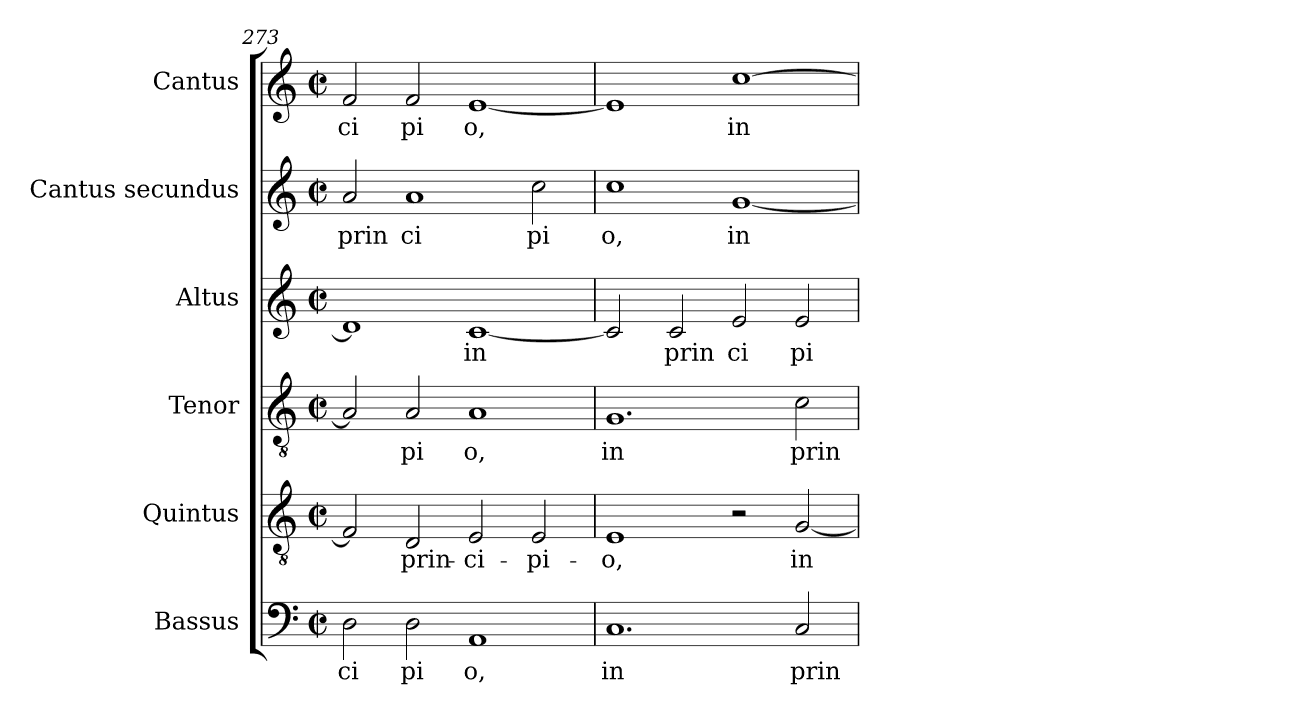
**kern	**text	**kern	**text	**kern	**text	**kern	**text	**kern	**text	**kern	**text
*part6	*part6	*part5	*part5	*part4	*part4	*part3	*part3	*part2	*part2	*part1	*part1
*staff6	*staff6	*staff5	*staff5	*staff4	*staff4	*staff3	*staff3	*staff2	*staff2	*staff1	*staff1
*I"Bassus	*	*I"Quintus	*	*I"Tenor	*	*I"Altus	*	*I"Cantus  secundus	*	*I"Cantus	*
*I'B	*	*I'Q	*	*I'T	*	*I'A	*	*	*	*I'C	*
!!LO:PB:g=z
*clefF4	*	*clefGv2	*	*clefGv2	*	*clefG2	*	*clefG2	*	*clefG2	*
*k[]	*	*k[]	*	*k[]	*	*k[]	*	*k[]	*	*k[]	*
*C:	*	*C:	*	*C:	*	*C:	*	*C:	*	*C:	*
*M2/2	*	*M2/2	*	*M2/2	*	*M2/2	*	*M2/2	*	*M2/2	*
*met(c|)	*	*met(c|)	*	*met(c|)	*	*met(c|)	*	*met(c|)	*	*met(c|)	*
=273	=273	=273	=273	=273	=273	=273	=273	=273	=273	=273	=273
!	!LO:LY:b:cj	!	!LO:LY:b:cj	!	!LO:LY:b:cj	!	!LO:LY:b:cj	!	!LO:LY:b:cj	!	!LO:LY:b:cj
2D\	ci	2F/]	.	2A/]	--	1d]	.	2a/	prin	2f/	ci
!	!LO:LY:b:cj	!	!LO:LY:b:cj	!	!LO:LY:b:cj	!	!	!	!LO:LY:b:cj	!	!LO:LY:b:cj
2D\	pi	2D/	prin-	2A/	-pi	.	.	1a	ci	2f/	pi
!	!LO:LY:b:cj	!	!LO:LY:b:cj	!	!LO:LY:b:cj	!	!LO:LY:b:cj	!	!	!	!LO:LY:b:cj
1AA	o,	2E/	-ci-	1A	o,	[<1c	in	.	.	[<1e	o,
!	!	!	!LO:LY:b:cj	!	!	!	!	!	!LO:LY:b:cj	!	!
.	.	2E/	-pi-	.	.	.	.	2cc\	pi	.	.
=274	=274	=274	=274	=274	=274	=274	=274	=274	=274	=274	=274
!	!LO:LY:b:cj	!	!LO:LY:b:cj	!	!LO:LY:b:cj	!	!LO:LY:b:cj	!	!LO:LY:b:cj	!	!LO:LY:b:cj
1.C	in	1E	-o,	1.G	in	2c/]	.	1cc	o,	1e]	.
!	!	!	!	!	!	!	!LO:LY:b:cj	!	!	!	!
.	.	.	.	.	.	2c/	prin	.	.	.	.
!	!	!	!	!	!	!	!LO:LY:b:cj	!	!LO:LY:b:cj	!	!LO:LY:b:cj
.	.	2r	.	.	.	2e/	ci	[<1g	in	[>1cc	in
!	!LO:LY:b:cj	!	!LO:LY:b:cj	!	!LO:LY:b:cj	!	!LO:LY:b:cj	!	!	!	!
2C/	prin	[<2G/	in	2c\	prin	2e/	pi	.	.	.	.
=	=	=	=	=	=	=	=	=	=	=	=
*-	*-	*-	*-	*-	*-	*-	*-	*-	*-	*-	*-
